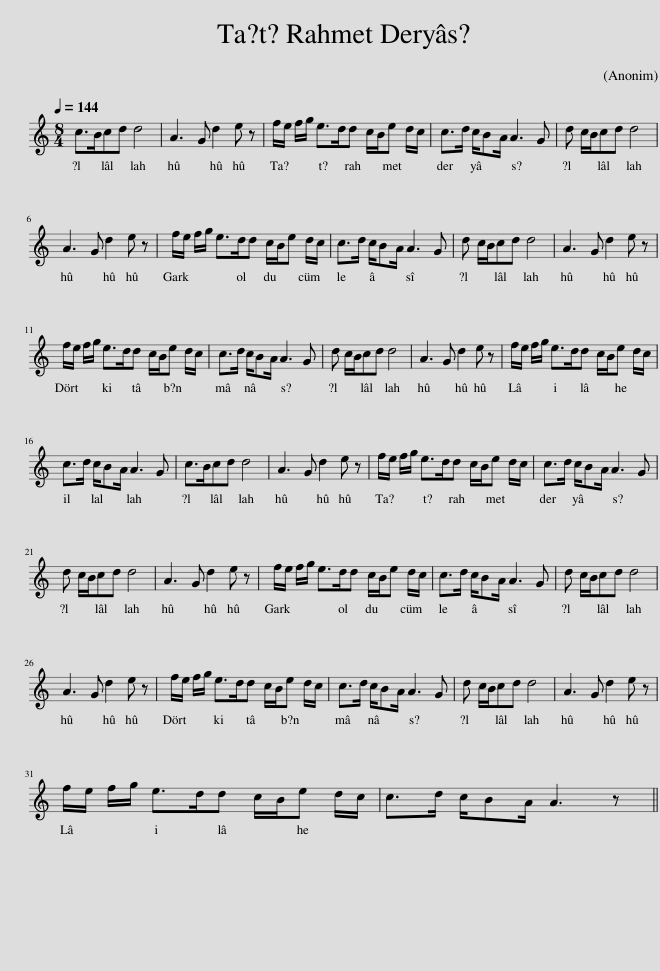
X:1
L:1/8
Q:1/4=144
M:8/4
I:linebreak $
K:C
V:1 treble
V:1
 c>Bcd d4 | A3 G d2 e z | f/e/ f/g/ e>dd c/B/e d/c/ | c>d c/BA/ A3 G | d c/B/cd d4 |$ %5
 A3 G d2 e z | f/e/ f/g/ e>dd c/B/e d/c/ | c>d c/BA/ A3 G | d c/B/cd d4 | A3 G d2 e z |$ %10
 f/e/ f/g/ e>dd c/B/e d/c/ | c>d c/BA/ A3 G | d c/B/cd d4 | A3 G d2 e z | f/e/ f/g/ e>dd c/B/e d/c/ |$ %15
 c>d c/BA/ A3 G | c>Bcd d4 | A3 G d2 e z | f/e/ f/g/ e>dd c/B/e d/c/ | c>d c/BA/ A3 G |$ %20
 d c/B/cd d4 | A3 G d2 e z | f/e/ f/g/ e>dd c/B/e d/c/ | c>d c/BA/ A3 G | d c/B/cd d4 |$ %25
 A3 G d2 e z | f/e/ f/g/ e>dd c/B/e d/c/ | c>d c/BA/ A3 G | d c/B/cd d4 | A3 G d2 e z |$ %30
 f/e/ f/g/ e>dd c/B/e d/c/ | c>d c/BA/ A3 z || %32
